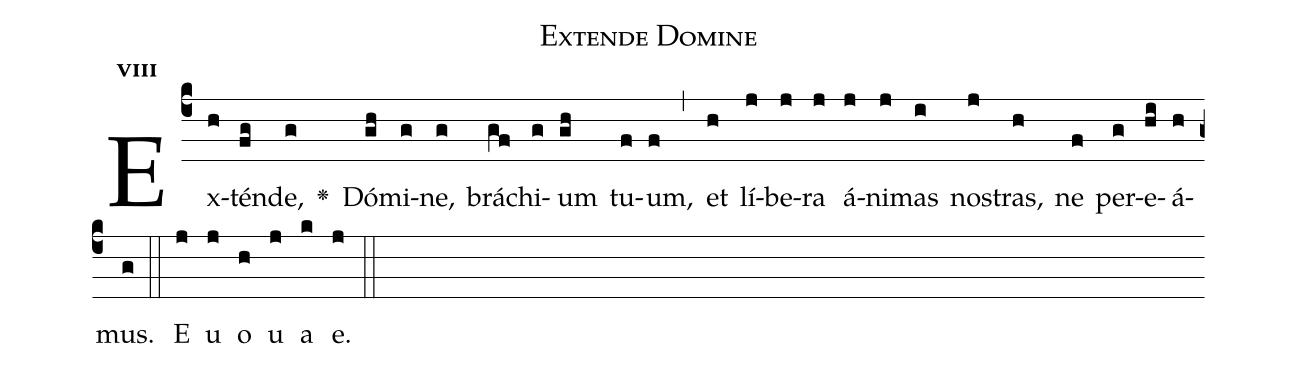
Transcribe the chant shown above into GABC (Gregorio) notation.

name:Extende Domine;
office-part:Antiphona;
mode:8;
%%
initial-style: 1;
name: Extende Domine;
book: CAO 2826;
occasion: Psalterium Hebdomada II Feria V;
office-part: Officium Lectionis Ant 1;
user-notes: ;
commentary: ;
annotation: 8c;
centering-scheme: english;
fontsize: 12;
font: OFLSortsMillGoudy;
height: 11;
width: 4.5;
%%
(c4)Ex(h)tén(fg)de,(g) <v>\greheightstar</v>() Dó(gh)mi(g)ne,(g) brá(gf)chi(g)um(gh) tu(f)um,(f) (,) et(h) lí(j)be(j)ra(j) á(j)ni(j)mas(i) no(j)stras,(h) ne(f) per(g)e(hi)á(h)mus.(g) (::)
E(j) u(j) o(h) u(j) a(k) e.(j) (::)
